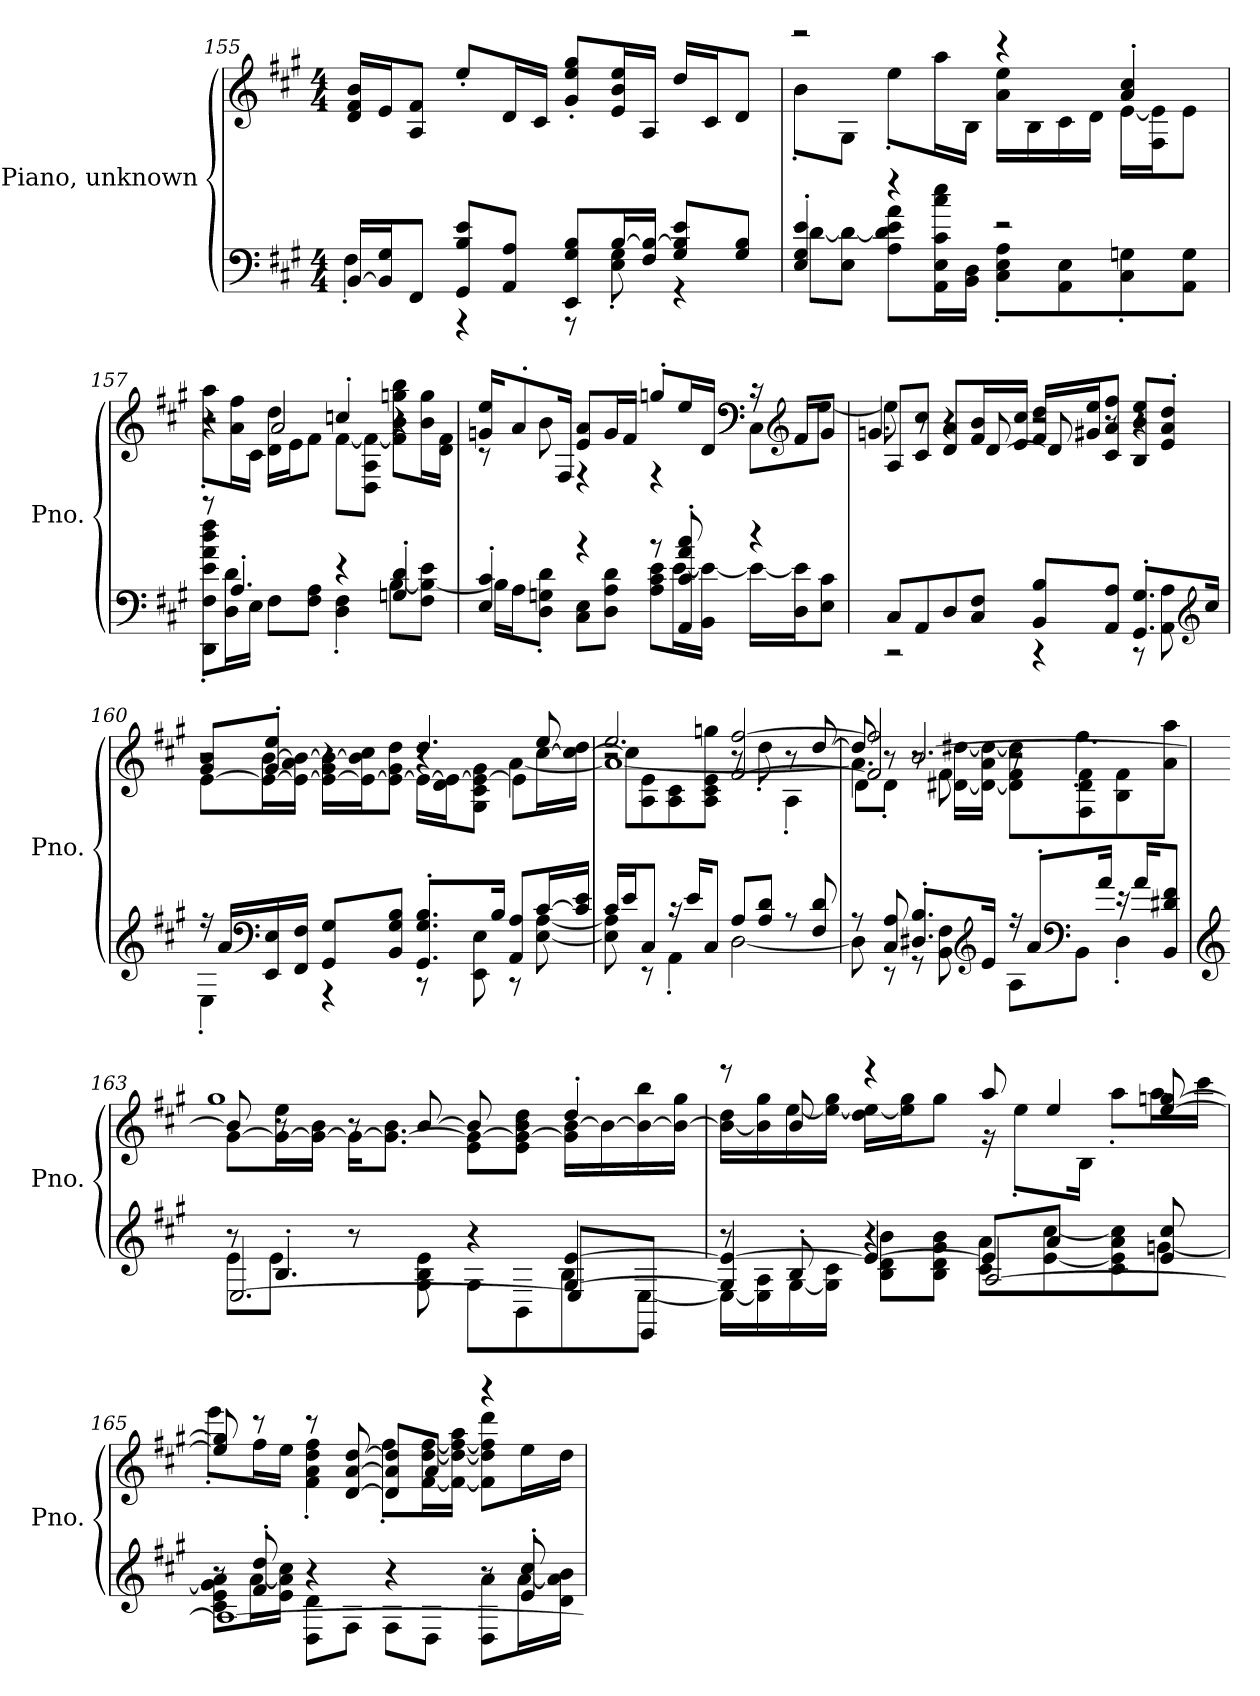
**kern	**kern
*part1	*part1
*staff2	*staff1
*I"Piano, unknown	*
*I'Pno.	*
*clefF4	*clefG2
*k[f#c#g#]	*k[f#c#g#]
*M4/4	*M4/4
=155	=155
*^	*
[16BB/LL	4F#'\	16d/ 16f#/ 16b/LL
16BB/] 16G#/J	.	16e/J
8FF#/J	.	8A/ 8f#/J
8GG#/ 8B/ 8e/L	4r	8ee'/L
8AA/ 8A/J	.	16d/L
.	.	16c#/JJ
8EE/ 8G#/ 8B/L	8r	8g#/' 8ee/' 8gg#/'L
[16B/L	8E\' 8G#\'	16e/ 16b/ 16ee/L
16F#/ 16B/_JJ	.	16A/JJ
8G#/ 8B/] 8e/L	4r	16dd/LL
.	.	16c#/J
8G#/ 8B/J	.	8d/J
=156	=156	=156
*	*	*^
4E/' 4G#/' 4e/'	[8d\L	2r	8b'\L
.	8E\ 8d\_J	.	8G#\J
4r	8A\ 8d\] 8e\ 8a\L	.	8ee'\L
.	16AA\ 16E\ 16c#\ 16cc#\ 16ee\L	.	16aa\L
.	16BB\ 16D\JJ	.	16B\JJ
2r	8C#\' 8E\' 8A\'L	4r	16a\ 16ee\LL
.	.	.	16B\
.	8AA\ 8E\	.	16c#\
.	.	.	16d\JJ
.	8C#\' 8Gn\'	4a/' 4cc#/'	[16e\LL
.	.	.	16F#\ 16e\]J
.	8AA\ 8G\J	.	8e\J
!!LO:LB:g=z
=157	=157	=157	=157
*	*	*	*^
8r	8DD\' 8F#\' 8e\' 8a\' 8dd\' 8ff#\'L	2r	8aa'\L	4r
4.A'/	16D\ 16d\L	.	16a\ 16ff#\L	.
.	16E\JJ	.	16c#\JJ	.
.	8F#\L	.	16d\ 16dd\LL	2a/
.	.	.	16e\J	.
.	8F#\ 8A\J	.	8f#\J	.
4r	4D\' 4F#\'	4ccn'/	[8f#\L	.
.	.	.	8D\ 8A\ 8f#\_J	.
4Gn/' 4d/'	[8B\L	4r	8f#\] 8b\ 8ggn\ 8bb\L	4r
.	8F#\ 8B\_ 8e\J	.	16b\ 16gg\L	.
.	.	.	16d\ 16f#\JJ	.
*	*	*	*v	*v
=158	=158	=158	=158
4E/' 4c#/'	16B\LL]	16gn/ 16ee/KL	8r
.	16A\J	8a'/	.
.	8D\' 8Gn\' 8d\'J	.	8b\
.	.	16F#/Jk	.
4r	8C#\ 8E\L	8e/ 8a/L	4r
.	8D\ 8A\ 8d\J	16g/L	.
.	.	16f#/JJ	.
8r	8A\ 8c#\ 8e\L	8ggn'/L	4r
8AA/' 8c#/' 8a/' 8cc#/'	[16e\L	16ee/L	.
.	16BB\ 16e\_JJ	16d/JJ	.
*	*	*clefF4	*
4r	16e\LL_	16r	8C#\L
*	*	*clefG2	*
.	16D\ 16e\]J	16f#/KL	.
.	8E\ 8c#\J	8g/J	[8ee\J
!!LO:LB:g=z
=159	=159	=159	=159
*	*	*	*^
8C#/L	2r	8A/L	8ee\]	4.gn/
8AA/	.	8c#/ 8cc#/J	8r	.
8D/	.	8d/ 8a/L	4r	.
8C#/ 8F#/J	.	16f#/ 16b/L	.	[8d/
.	.	16e/ 16cc#/JJ	.	.
8BB/ 8B/L	4r	16f#/ 16dd/LL	2r	8d/]
.	.	16g#X/ 16ee/J	.	.
8AA/ 8A/J	.	8c#/ 8a/ 8ff#/J	.	8r
8.GG#/' 8.G#/'L	8r	8B/ 8b/ 8ee/L	.	4r
.	8AA\ 8A\	8e/' 8a/' 8dd/'J	.	.
*clefG2	*	*	*	*
16cc#/Jk	.	.	.	.
=160	=160	=160	=160	=160
16r	4E'\	8g#/ 8b/L	2r	[8e\L
16a/LL	.	.	.	.
*clefF4	*	*	*	*
16EE/ 16E/	.	8g#/' 8ee/'J	.	16e\_ [16b\L
16FF#/ 16F#/JJ	.	.	.	16e\_ 16a\ 16b\_JJ
8GG#/ 8G#/L	4r	4r	.	16e\_ 16g#\ 16b\_LL
.	.	.	.	16e\_ 16b\] 16cc#\J
8BB/ 8G#/ 8B/J	.	.	.	8e\_ 8g#\ 8dd\J
8.GG#/' 8.G#/' 8.B/'L	8r	4.dd/	4r	16e\LL_
.	.	.	.	16d\ 16e\_J
.	8EE\ 8E\	.	.	8G#\ 8c#\ 8e\_ 8g#\J
16B/Jk	.	.	.	.
8AA/ 8A/L	8r	.	[4a\	8e\L]
[16c#/L	[8E\ [8A\	8ee/	.	[16cc#\L
16c#/] 16e/JJ	.	.	.	16cc#\_ 16dd\JJ
!!LO:PB:g=z
=161	=161	=161	=161	=161
*	*	*	*	*^
16c#/LL	8E\] 8A\]	2.ee/	1a_	2r	8cc#\L]
16e/J	.	.	.	.	.
8C#/J	8r	.	.	.	8A\ 8e\
16r	4AA'\	.	.	.	8A\ 8c#\
16e/KL	.	.	.	.	.
8C#/J	.	.	.	.	8A\ 8c#\ 8e\ 8ggn\J
8A/L	[2D\	.	.	[2f#/ [2ff#/	8r
8A/ 8d/J	.	.	.	.	8dd'\
8r	.	8r	.	.	4A'\
8F#/ 8d/	.	[8dd/	.	.	.
=162	=162	=162	=162	=162	=162
8r	8D\]	8dd/]	4.a\]	2f#/] 2ff#/]	8d\L
8C#/ 8A/	8r	8r	.	.	8d'\J
8.D#X/' 8.B/'L	8r	[2.b/	.	.	8r
.	8BB\ 8F#\	.	8f#\	.	[16d#X\ [16dd#X\LL
*clefG2	*	*	*	*	*
16e/Jk	.	.	.	.	16d#\_ 16a\ 16dd#\_JJ
16r	8A\L	.	8r	2r	8d#\] 8f#\ 8dd#\]L
8a'/L	.	.	.	.	.
*clefF4	*	*	*	*	*
.	8BB\J	.	4.ff#'\	.	8F#\ 8d#\ 8f#\
16a/Jk	.	.	.	.	.
16r	4D#'\	.	.	.	8B\ 8f#\
16a/KL	.	.	.	.	.
8BB/ 8d#X/ 8f#/J	.	.	.	.	8a\ 8aa\J
*v	*v	*	*	*	*
*	*v	*v	*v	*v
!!LO:LB:g=z
=163	=163
*clefG2	*
*^	*^
*	*^	*	*^
8r	8e\L	[2.E/	8b/]	1gg#	[8g#\L
4.B'/	8e\J	.	8r	.	16g#\_ 16ee\L
.	.	.	.	.	16g#\_ 16b\JJ
.	8r	.	8r	.	16g#\KL_
.	.	.	.	.	8.g#\_ 8.b\J
.	8G#\ 8B\ 8e\	.	[8b/	.	.
4r	8G#\L	.	8b/]	.	8e\ 8g#\_L
.	8BB\	.	8r	.	8e\ 8g#\_ 8b\ 8dd\J
[4G#/ [4e/	8B\	8E/L]	4dd'/	.	16g#\] [16b\LL
.	.	.	.	.	16b\_
.	[8E\J	8EE/J	.	.	16b\_ 16bb\
.	.	.	.	.	16b\_ 16gg#\JJ
*	*	*	*	*v	*v
=164	=164	=164	=164	=164
4G#/] 4e/_	16E\LL_	8r	8r	16b\_ 16dd\LL
.	16E\] 16A\	.	.	16b\] 16gg#\
.	[16G#\	8B'/	8b/	[16ee\
.	16G#\] 16c#\JJ	.	.	16ee\_ 16gg#\JJ
4e/_	8B\ 8d\ 8b\L	4r	4r	16dd\ 16ee\_LL
.	.	.	.	16ee\] 16gg#\J
.	8B\ 8d\ 8g#\ 8b\J	.	.	8gg#\J
8e/L]	8c#\ 8a\L	[2A/	8aa/	16r
.	.	.	.	8ee'\L
8a/J	[8e\ [8cc#\	.	4ee/	.
.	.	.	.	16B\Jk
8r	8c#\ 8e\] 8a\ 8cc#\]	.	.	8aa'\L
8e/ 8cc#/	[8gn\J	.	[8ee/ [8ggn/	16aa\L
.	.	.	.	16ccc#\JJ
!!LO:LB:g=z	!!
=165	=165	=165	=165	=165
8r	8c#\ 8e\ 8g\] 8a\L	1A_	8ee/] 8gg/]	8eee'\L
8f#/' 8dd/'	[16a\L	.	8r	16ff#\L
.	16e\ 16a\] 16cc#\JJ	.	.	16ee\JJ
4r	8D\ 8d\L	.	8r	4f#\' 4a\' 4dd\' 4ff#\'
.	8F#\J	.	[8d/ [8a/ [8dd/	.
4r	8F#\L	.	8d/] 8a/] 8dd/]L	8ff#'\L
.	8D\J	.	8a/J	[16f#\ [16dd\ [16ff#\L
.	.	.	.	16f#\_ 16dd\_ 16ff#\_ 16aa\JJ
8r	8D\ 8a\L	.	4r	8f#\] 8dd\] 8ff#\] 8ddd\L
8e/' 8cc#/'	[16a\L	.	.	16ee\L
.	16d\ 16a\] 16b\JJ	.	.	16dd\JJ
*v	*v	*v	*	*
*	*v	*v
=	=
*-	*-
